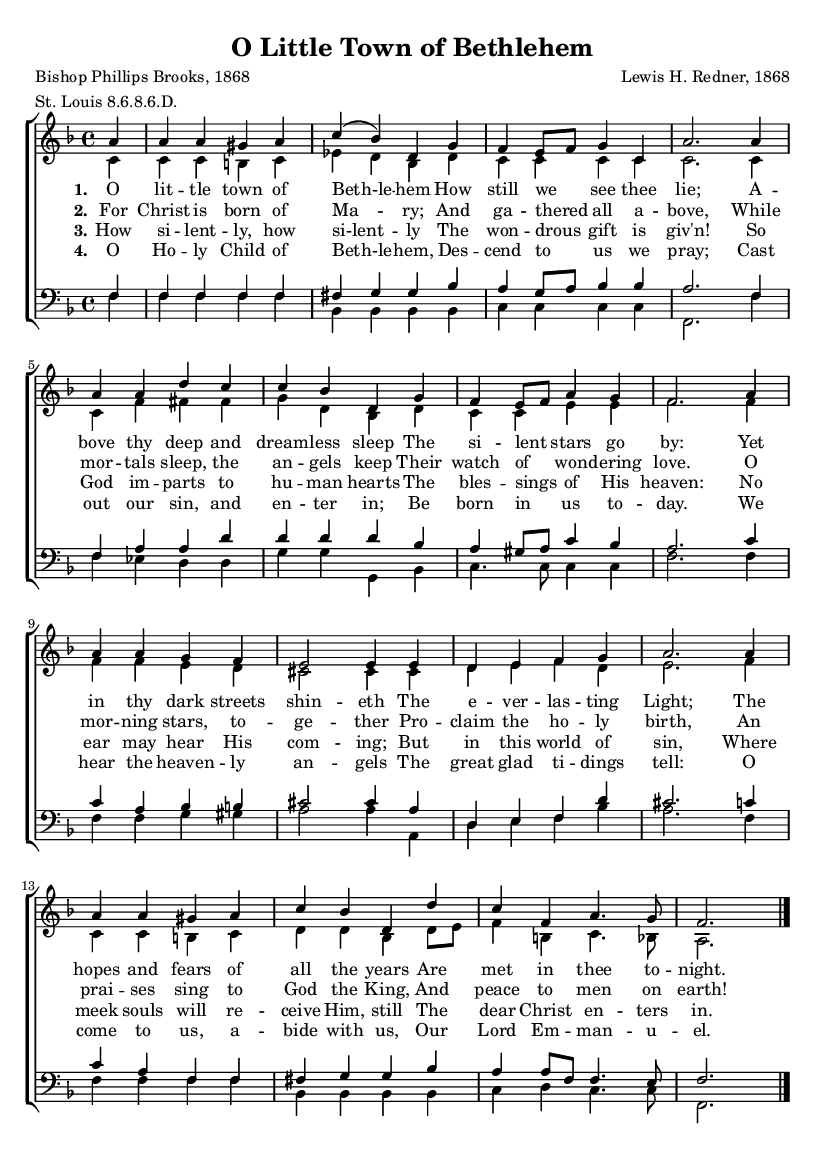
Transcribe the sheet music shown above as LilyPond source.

\header {
  filename = "o_little_town.ly"
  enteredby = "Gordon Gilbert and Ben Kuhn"
  composer = "Lewis H. Redner, 1868"
  poet = "Bishop Phillips Brooks, 1868"
  date=""
  title = "O Little Town of Bethlehem"
  metre = "St. Louis 8.6.8.6.D."
  meter = \metre
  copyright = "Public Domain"
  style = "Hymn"
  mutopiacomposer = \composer
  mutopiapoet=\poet
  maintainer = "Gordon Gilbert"
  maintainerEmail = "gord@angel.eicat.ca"
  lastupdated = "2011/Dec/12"
}

\version "2.14.2"

\include "header.ly"
global= {
  \time 4/4
  \key g \major
  \partial 4
}

sop = \context Voice = "sop"    {
  \voiceOne
  b'4 b' b' ais' b' d''( c'') e'
  a' g' fis'8 \melisma g' \melismaEnd a'4 d' b'2.
  b'4 b' b' e'' d'' d'' c'' e'
  a' g' fis'8 \melisma g' \melismaEnd b'4 a' g'2.
  b'4 b' b' a' g' fis'2 fis'4
  fis'4 e' fis' g' a' b'2.
  b'4 b' b' ais' b' d'' c'' e'
  e'' d'' g' b'4. a'8 g'2. \bar "|."
  
}

alto=\context Voice = "alto"   {
  \voiceTwo
  d'4 d' d' cis' d' f' e' c'
  e' d' d' d' d' d'2.
  d'4 d' g' gis' gis' a' e' c' 
  e' d' d' fis' fis' g'2.
  g'4 g' g' fis' e' dis'2 dis'4
  dis' e' fis' g' e' fis'2.
  g'4 d' d' cis' d' e' e' c' 
  e'8 fis' g'4 cis' d'4. c'8 b2.
}	

tenor = \context Voice = "tenor"   {
  \voiceOne
  g4 g g g g gis a a
  c' b a8 b c'4 c' b2.
  g4 g b b e' e' e' e'
  c' b ais8 b d'4 c' b2.
  d'4 d' b c' cis' dis'2 dis'4
  b e fis g e' dis'2.
  d'4 d' b g g gis a a
  c' b b8 g g4. fis8 g2.
}

bass = \context Voice = "bass"   {
  \voiceTwo
  g4 g g g g c c c
  c d d d d g,2.
  g4 g f e e a a a,
  c d4. d8 d4 d g2.
  g4 g g a ais b2 b4
  b, e fis g c' b2.
  g4 g g g g c c c
  c d e d4. d8 g,2.
}
accomp=\chordmode {
  
}



stanzaa = \lyricmode {
  O lit -- tle town of Beth-le -- hem
  How still we see thee lie;
  A -- bove thy deep and dream -- less sleep
  The si -- lent stars go by:
  Yet in thy dark streets shin -- eth
  The e -- ver -- las -- ting Light;
  The hopes and fears of all the years
  Are met in thee to -- night.
}

stanzab = \lyricmode {
  For Christ is born of Ma --  ry;
  And ga -- thered all a -- bove,
  While mor -- tals sleep, the an -- gels keep
  Their watch of won -- dering love.
  O mor -- ning stars, to -- ge -- ther
  Pro -- claim the ho -- ly birth,
  An prai -- ses sing to God the King,
  And peace to men on earth!
}

stanzac = \lyricmode {
  How si -- lent -- ly, how si-lent -- ly
  The won -- drous gift is giv'n!
  So God im -- parts to hu -- man hearts
  The bles -- sings of His heaven:
  No ear may hear His com -- ing;
  But in this world of sin,
  Where meek souls will re -- ceive Him, still
  The dear Christ en -- ters in.
}

stanzad = \lyricmode {
  O Ho -- ly Child of Beth-le -- hem,
  Des -- cend to us we pray;
  Cast out our sin, and en -- ter in;
  Be born in us to -- day.
  We hear the heaven -- ly an -- gels
  The great glad ti -- dings tell:
  O come to us, a -- bide with us,
  Our Lord Em -- man -- u -- el.
}
stanzae = \lyricmode {
  
}
stanzaf = \lyricmode {
  
}

\score {
  \transpose g f
  \context ChoirStaff <<
    \context ChordNames \accomp
    \unset ChoirStaff.melismaBusyProperties 
    \context Staff ="upper"  { \clef "G" <<
      \global
      \sop
      \alto
    >>}
    
    \lyricsto "sop" \context Lyrics = "stanza-1" {
      \set stanza = "1."
      \stanzaa }
    \lyricsto "sop" \context Lyrics = "stanza-2" {
      \set stanza = "2."
      \stanzab }
    \lyricsto "sop" \context Lyrics = "stanza-3" {
      \set stanza = "3."
      \stanzac }
    \lyricsto "sop" \context Lyrics = "stanza-4" {
      \set stanza = "4."
      \stanzad }
                                %	\lyricsto "sop" \context Lyrics = "stanza-5" {
                                %		\set stanza = "5."
                                %			\stanzae }
                                %	\lyricsto "sop" \context Lyrics = "stanza-6" {
                                %		\set stanza = "6."
                                %			\stanzaf }
    \context Staff = "lower"  { \clef "F"<<
      \global
      \tenor
      \bass
    >>}
  >>
}

